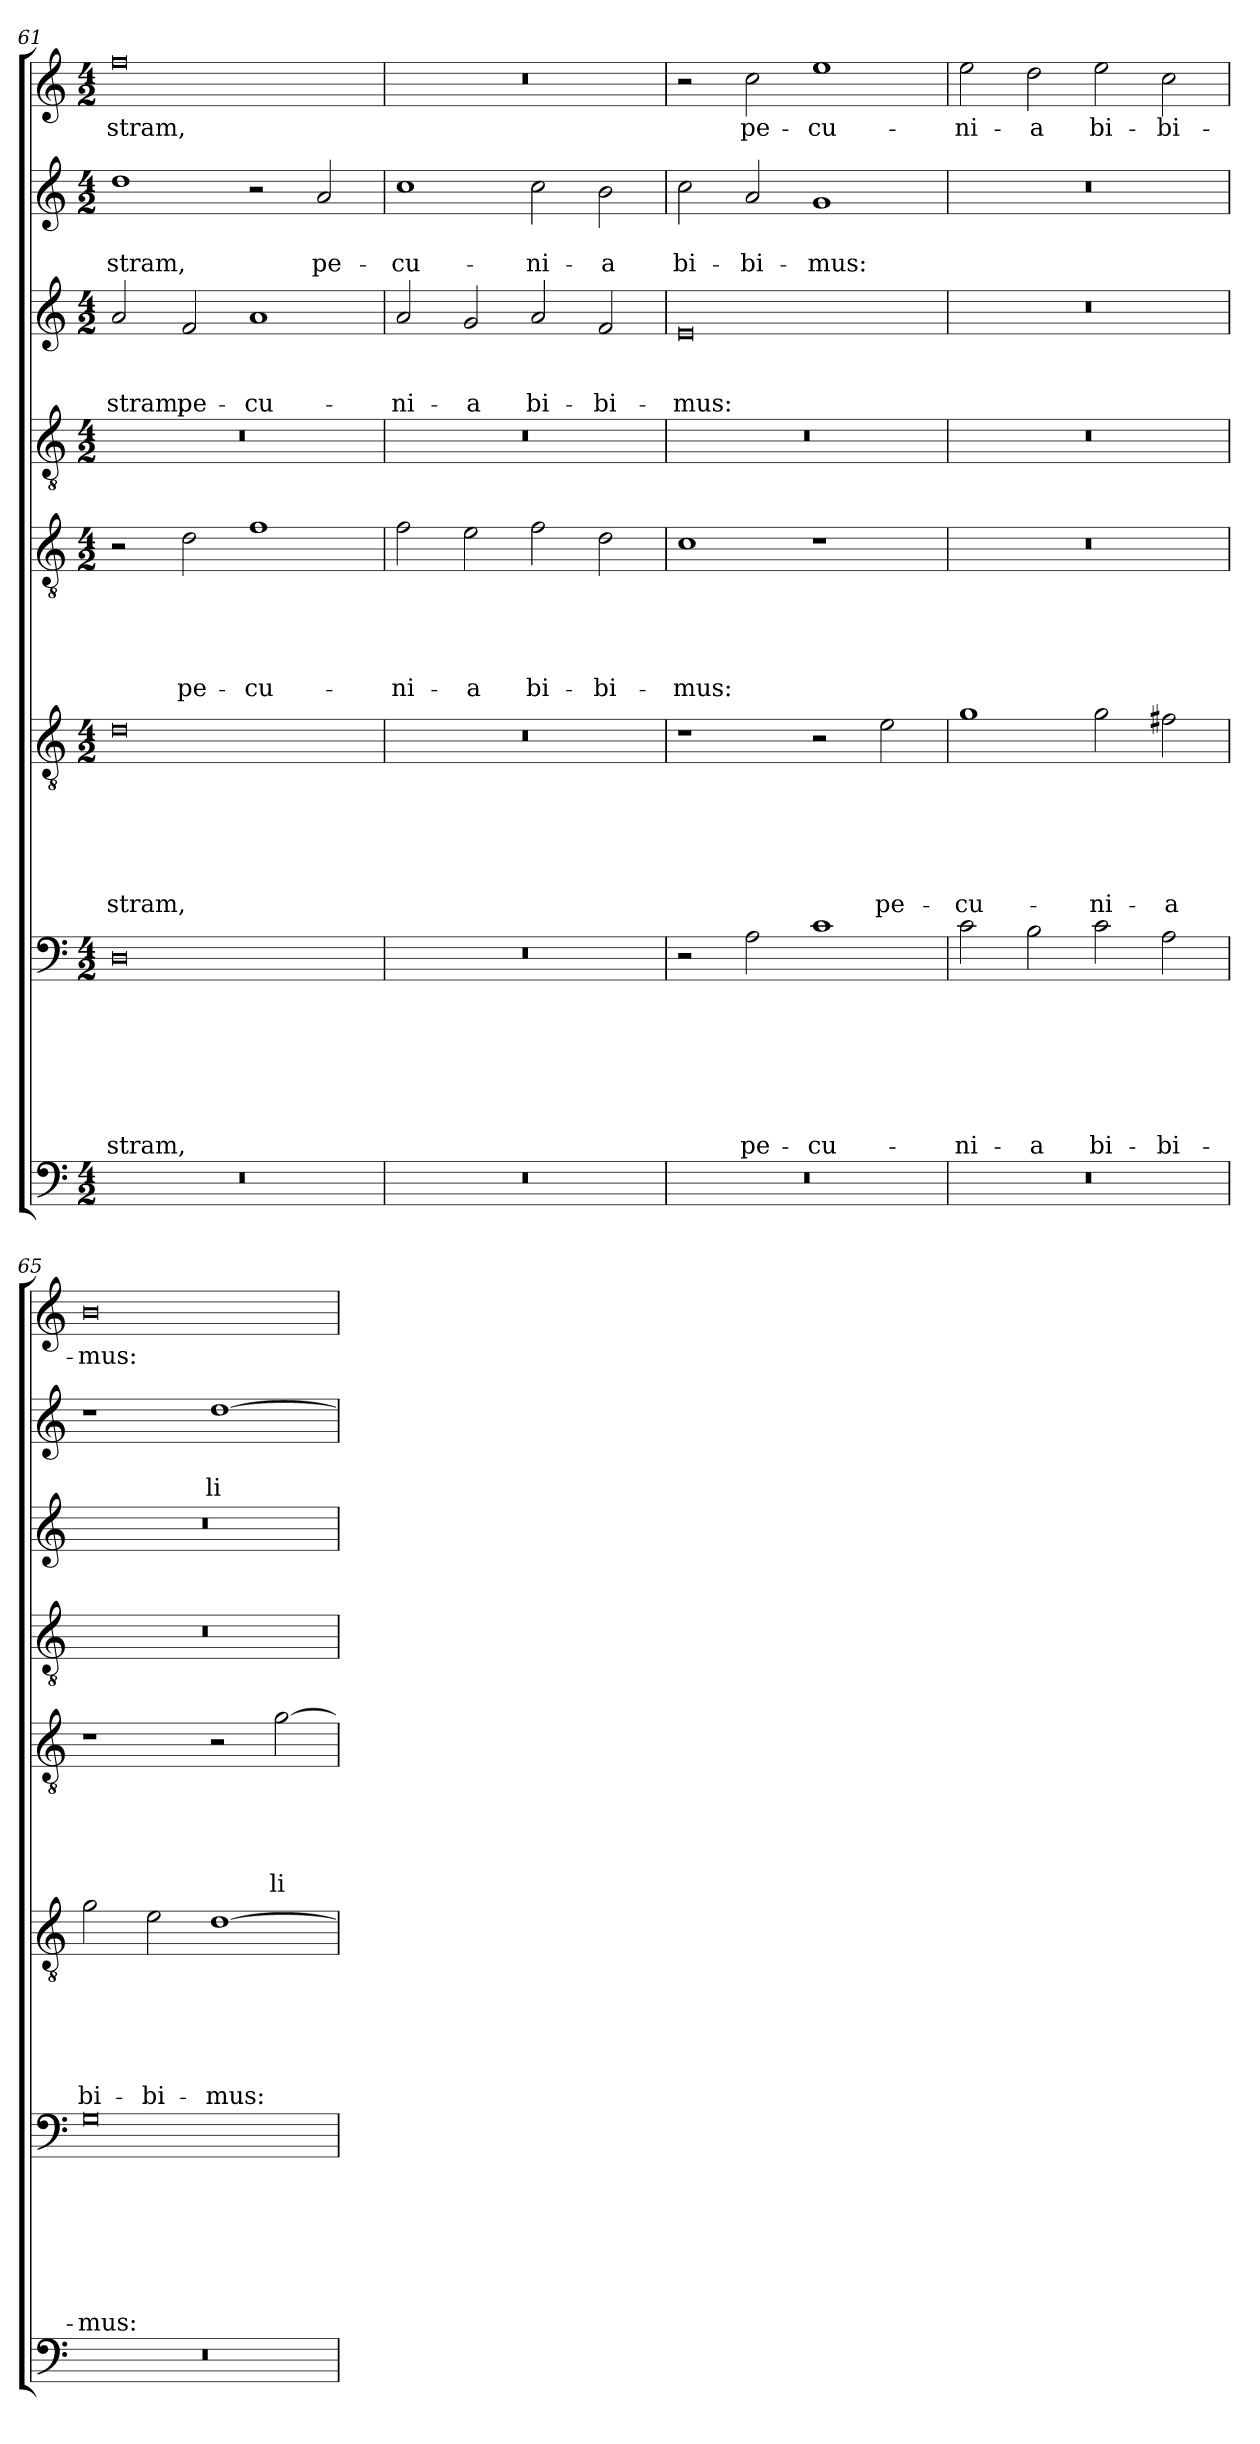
**kern	**kern	**text	**text	**text	**text	**text	**text	**text	**kern	**text	**text	**text	**text	**text	**text	**kern	**text	**text	**text	**text	**text	**kern	**kern	**text	**text	**text	**kern	**text	**text	**kern	**text
*part8	*part7	*part7	*part7	*part7	*part7	*part7	*part7	*part7	*part6	*part6	*part6	*part6	*part6	*part6	*part6	*part5	*part5	*part5	*part5	*part5	*part5	*part4	*part3	*part3	*part3	*part3	*part2	*part2	*part2	*part1	*part1
*staff8	*staff7	*staff7	*staff7	*staff7	*staff7	*staff7	*staff7	*staff7	*staff6	*staff6	*staff6	*staff6	*staff6	*staff6	*staff6	*staff5	*staff5	*staff5	*staff5	*staff5	*staff5	*staff4	*staff3	*staff3	*staff3	*staff3	*staff2	*staff2	*staff2	*staff1	*staff1
*clefF4	*clefF4	*	*	*	*	*	*	*	*clefGv2	*	*	*	*	*	*	*clefGv2	*	*	*	*	*	*clefGv2	*clefG2	*	*	*	*clefG2	*	*	*clefG2	*
*k[]	*k[]	*	*	*	*	*	*	*	*k[]	*	*	*	*	*	*	*k[]	*	*	*	*	*	*k[]	*k[]	*	*	*	*k[]	*	*	*k[]	*
*a:	*a:	*	*	*	*	*	*	*	*a:	*	*	*	*	*	*	*a:	*	*	*	*	*	*a:	*a:	*	*	*	*a:	*	*	*a:	*
*M4/2	*M4/2	*	*	*	*	*	*	*	*M4/2	*	*	*	*	*	*	*M4/2	*	*	*	*	*	*M4/2	*M4/2	*	*	*	*M4/2	*	*	*M4/2	*
=61	=61	=61	=61	=61	=61	=61	=61	=61	=61	=61	=61	=61	=61	=61	=61	=61	=61	=61	=61	=61	=61	=61	=61	=61	=61	=61	=61	=61	=61	=61	=61
0r	0D	.	.	.	.	.	.	-stram,	0d	.	.	.	.	.	-stram,	2r	.	.	.	.	.	0r	2a/	.	.	-stram,	1dd	.	-stram,	0ff	-stram,
.	.	.	.	.	.	.	.	.	.	.	.	.	.	.	.	2d\	.	.	.	.	pe-	.	2f/	.	.	pe-	.	.	.	.	.
.	.	.	.	.	.	.	.	.	.	.	.	.	.	.	.	1f	.	.	.	.	-cu-	.	1a	.	.	-cu-	2r	.	.	.	.
.	.	.	.	.	.	.	.	.	.	.	.	.	.	.	.	.	.	.	.	.	.	.	.	.	.	.	2a/	.	pe-	.	.
=62	=62	=62	=62	=62	=62	=62	=62	=62	=62	=62	=62	=62	=62	=62	=62	=62	=62	=62	=62	=62	=62	=62	=62	=62	=62	=62	=62	=62	=62	=62	=62
0r	0r	.	.	.	.	.	.	.	0r	.	.	.	.	.	.	2f\	.	.	.	.	-ni-	0r	2a/	.	.	-ni-	1cc	.	-cu-	0r	.
.	.	.	.	.	.	.	.	.	.	.	.	.	.	.	.	2e\	.	.	.	.	-a	.	2g/	.	.	-a	.	.	.	.	.
.	.	.	.	.	.	.	.	.	.	.	.	.	.	.	.	2f\	.	.	.	.	bi-	.	2a/	.	.	bi-	2cc\	.	-ni-	.	.
.	.	.	.	.	.	.	.	.	.	.	.	.	.	.	.	2d\	.	.	.	.	-bi-	.	2f/	.	.	-bi-	2b\	.	-a	.	.
=63	=63	=63	=63	=63	=63	=63	=63	=63	=63	=63	=63	=63	=63	=63	=63	=63	=63	=63	=63	=63	=63	=63	=63	=63	=63	=63	=63	=63	=63	=63	=63
0r	2r	.	.	.	.	.	.	.	1r	.	.	.	.	.	.	1c	.	.	.	.	-mus:	0r	0e	.	.	-mus:	2cc\	.	bi-	2r	.
.	2A\	.	.	.	.	.	.	pe-	.	.	.	.	.	.	.	.	.	.	.	.	.	.	.	.	.	.	2a/	.	-bi-	2cc\	pe-
.	1c	.	.	.	.	.	.	-cu-	2r	.	.	.	.	.	.	1r	.	.	.	.	.	.	.	.	.	.	1g	.	-mus:	1ee	-cu-
.	.	.	.	.	.	.	.	.	2e\	.	.	.	.	.	pe-	.	.	.	.	.	.	.	.	.	.	.	.	.	.	.	.
=64	=64	=64	=64	=64	=64	=64	=64	=64	=64	=64	=64	=64	=64	=64	=64	=64	=64	=64	=64	=64	=64	=64	=64	=64	=64	=64	=64	=64	=64	=64	=64
0r	2c\	.	.	.	.	.	.	-ni-	1g	.	.	.	.	.	-cu-	0r	.	.	.	.	.	0r	0r	.	.	.	0r	.	.	2ee\	-ni-
.	2B\	.	.	.	.	.	.	-a	.	.	.	.	.	.	.	.	.	.	.	.	.	.	.	.	.	.	.	.	.	2dd\	-a
.	2c\	.	.	.	.	.	.	bi-	2g\	.	.	.	.	.	-ni-	.	.	.	.	.	.	.	.	.	.	.	.	.	.	2ee\	bi-
.	2A\	.	.	.	.	.	.	-bi-	2f#X\	.	.	.	.	.	-a	.	.	.	.	.	.	.	.	.	.	.	.	.	.	2cc\	-bi-
!!LO:LB:g=z
=65	=65	=65	=65	=65	=65	=65	=65	=65	=65	=65	=65	=65	=65	=65	=65	=65	=65	=65	=65	=65	=65	=65	=65	=65	=65	=65	=65	=65	=65	=65	=65
0r	0G	.	.	.	.	.	.	-mus:	2g\	.	.	.	.	.	bi-	1r	.	.	.	.	.	0r	0r	.	.	.	1r	.	.	0b	-mus:
.	.	.	.	.	.	.	.	.	2e\	.	.	.	.	.	-bi-	.	.	.	.	.	.	.	.	.	.	.	.	.	.	.	.
.	.	.	.	.	.	.	.	.	[1d	.	.	.	.	.	-mus:	2r	.	.	.	.	.	.	.	.	.	.	[1dd	.	li-	.	.
.	.	.	.	.	.	.	.	.	.	.	.	.	.	.	.	[2g\	.	.	.	.	li-	.	.	.	.	.	.	.	.	.	.
=	=	=	=	=	=	=	=	=	=	=	=	=	=	=	=	=	=	=	=	=	=	=	=	=	=	=	=	=	=	=	=
*-	*-	*-	*-	*-	*-	*-	*-	*-	*-	*-	*-	*-	*-	*-	*-	*-	*-	*-	*-	*-	*-	*-	*-	*-	*-	*-	*-	*-	*-	*-	*-
